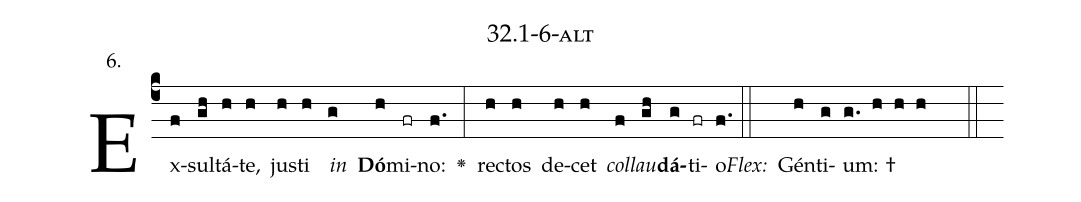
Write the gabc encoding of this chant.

name: 32.1-6-alt;
annotation: 6.;
%%
(c4)Ex(f)sul(gh)tá(h)te,(h) jus(h)ti(h) <i>in</i>(g) <b>Dó</b>(h)mi(fr)no:(f.) <v>\greheightstar</v>(:) rec(h)tos(h) de(h)cet(h) <i>col</i>(f)<i>lau</i>(gh)<b>dá</b>(g)ti(fr)o.(f.) (::)
<i>Flex:</i>()  Gén(h)ti(g)um: †(g. h h h  ::)

%E(h) u(h) o(f) u(gh) a(g) e.(f.) (::)
